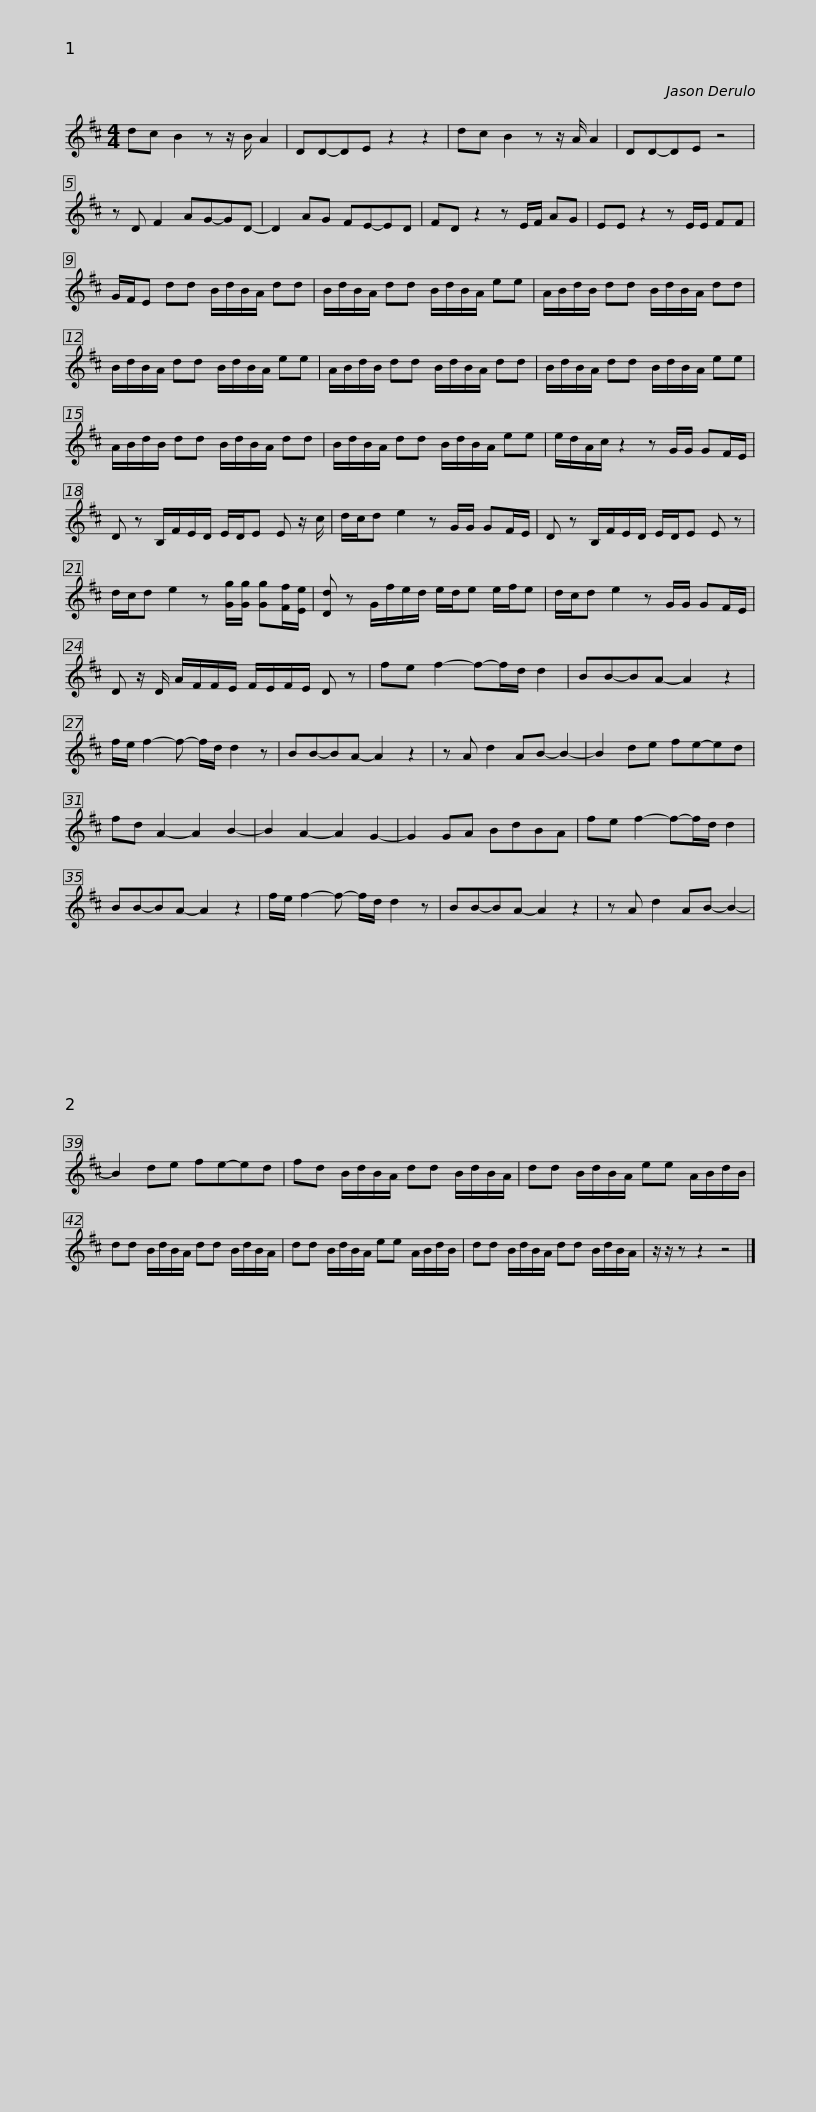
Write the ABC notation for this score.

X:1
L:1/8
M:4/4
I:linebreak $
K:none
V:1 treble transpose=-2
V:1
[K:D] dc B2 z z/ B/ A2 | DD-DE z2 z2 | dc B2 z z/ A/ A2 | DD-DE z4 |$ z D F2 AG-GD- | %5
 D2 AG FE-ED | FD z2 z E/F/ AG | EE z2 z E/E/ FF |$ G/F/E dd B/d/B/A/ dd | B/d/B/A/ dd B/d/B/A/ ee | %10
 A/B/d/B/ dd B/d/B/A/ dd | B/d/B/A/ dd B/d/B/A/ ee |$ A/B/d/B/ dd B/d/B/A/ dd | B/d/B/A/ dd B/d/B/A/ ee | A/B/d/B/ dd B/d/B/A/ dd | %15
 B/d/B/A/ dd B/d/B/A/ ee |$ e/d/A/c/ z2 z G/G/ GF/E/ | D z B,/F/E/D/ E/D/E E z/ c/ | d/c/d e2 z G/G/ GF/E/ | D z B,/F/E/D/ E/D/E E z |$ %20
 d/c/d e2 z [Gg]/[Gg]/ [Gg][Ff]/[Ee]/ | [Dd] z G/f/e/d/ e/d/e e/f/e | d/c/d e2 z G/G/ GF/E/ | D z/ D/ A/F/F/E/ F/E/F/E/ D z |$ fe f2- f-f/d/ d2 | %25
 BB-BA- A2 z2 | f/e/ f2- f- f/d/ d2 z | BB-BA- A2 z2 |$ z A d2 AB- B2- | B2 de fe-ed | %30
 fd A2- A2 B2- | B2 A2- A2 G2- | G2 GA BdBA | fe f2- f-f/d/ d2 | BB-BA- A2 z2 |$ %35
 f/e/ f2- f- f/d/ d2 z | BB-BA- A2 z2 | z A d2 AB- B2- | B2 de fe-ed | fd B/d/B/A/ dd B/d/B/A/ |$ %40
 dd B/d/B/A/ ee A/B/d/B/ | dd B/d/B/A/ dd B/d/B/A/ | dd B/d/B/A/ ee A/B/d/B/ | dd B/d/B/A/ dd B/d/B/A/ |$ z/ z/ z z2 z4 |] %45
